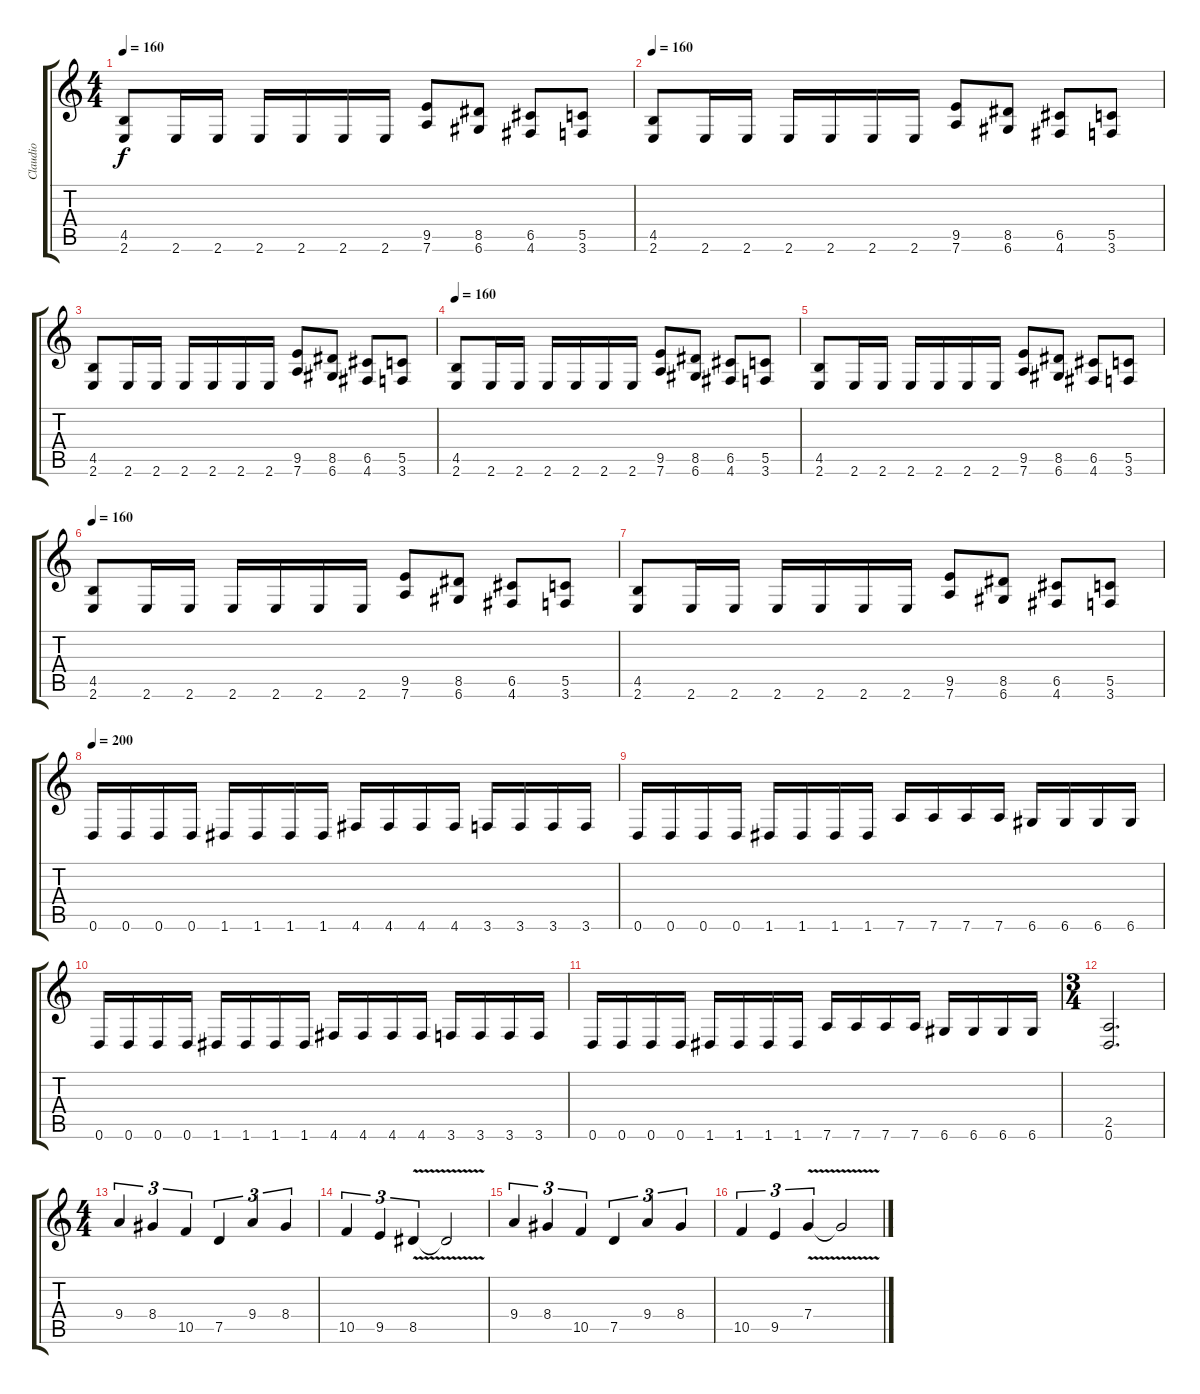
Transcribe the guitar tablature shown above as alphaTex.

\track ("Claudio" "Claudio") {instrument distortionguitar}
\staff {score tabs}
\tuning (D4 A3 F3 C3 G2 D2) {hide}
\ts (4 4)
\tempo 160
\clef g2
\ks c
(4.5 2.6).8{dy f} 2.6.16 2.6.16 2.6.16 2.6.16 2.6.16 2.6.16 (9.5 7.6).8 (8.5 6.6).8 (6.5 4.6).8 (5.5 3.6).8 |
\tempo 160
(4.5 2.6).8 2.6.16 2.6.16 2.6.16 2.6.16 2.6.16 2.6.16 (9.5 7.6).8 (8.5 6.6).8 (6.5 4.6).8 (5.5 3.6).8 |
(4.5 2.6).8 2.6.16 2.6.16 2.6.16 2.6.16 2.6.16 2.6.16 (9.5 7.6).8 (8.5 6.6).8 (6.5 4.6).8 (5.5 3.6).8 |
\tempo 160
(4.5 2.6).8 2.6.16 2.6.16 2.6.16 2.6.16 2.6.16 2.6.16 (9.5 7.6).8 (8.5 6.6).8 (6.5 4.6).8 (5.5 3.6).8 |
(4.5 2.6).8 2.6.16 2.6.16 2.6.16 2.6.16 2.6.16 2.6.16 (9.5 7.6).8 (8.5 6.6).8 (6.5 4.6).8 (5.5 3.6).8 |
\tempo 160
(4.5 2.6).8 2.6.16 2.6.16 2.6.16 2.6.16 2.6.16 2.6.16 (9.5 7.6).8 (8.5 6.6).8 (6.5 4.6).8 (5.5 3.6).8 |
(4.5 2.6).8 2.6.16 2.6.16 2.6.16 2.6.16 2.6.16 2.6.16 (9.5 7.6).8 (8.5 6.6).8 (6.5 4.6).8 (5.5 3.6).8 |
\tempo 200
0.6.16 0.6.16 0.6.16 0.6.16 1.6.16 1.6.16 1.6.16 1.6.16 4.6.16 4.6.16 4.6.16 4.6.16 3.6.16 3.6.16 3.6.16 3.6.16 |
0.6.16 0.6.16 0.6.16 0.6.16 1.6.16 1.6.16 1.6.16 1.6.16 7.6.16 7.6.16 7.6.16 7.6.16 6.6.16 6.6.16 6.6.16 6.6.16 |
0.6.16 0.6.16 0.6.16 0.6.16 1.6.16 1.6.16 1.6.16 1.6.16 4.6.16 4.6.16 4.6.16 4.6.16 3.6.16 3.6.16 3.6.16 3.6.16 |
0.6.16 0.6.16 0.6.16 0.6.16 1.6.16 1.6.16 1.6.16 1.6.16 7.6.16 7.6.16 7.6.16 7.6.16 6.6.16 6.6.16 6.6.16 6.6.16 |
\ts (3 4)
(2.5 0.6).2{d} |
\ts (4 4)
9.4.4{tu (3 2)} 8.4.4{tu (3 2)} 10.5.4{tu (3 2)} 7.5.4{tu (3 2)} 9.4.4{tu (3 2)} 8.4.4{tu (3 2)} |
10.5.4{tu (3 2)} 9.5.4{tu (3 2)} 8.5{v}.4{tu (3 2)} 8.5{t}.2 |
9.4.4{tu (3 2)} 8.4.4{tu (3 2)} 10.5.4{tu (3 2)} 7.5.4{tu (3 2)} 9.4.4{tu (3 2)} 8.4.4{tu (3 2)} |
10.5.4{tu (3 2)} 9.5.4{tu (3 2)} 7.4{v}.4{tu (3 2)} 7.4{t}.2
